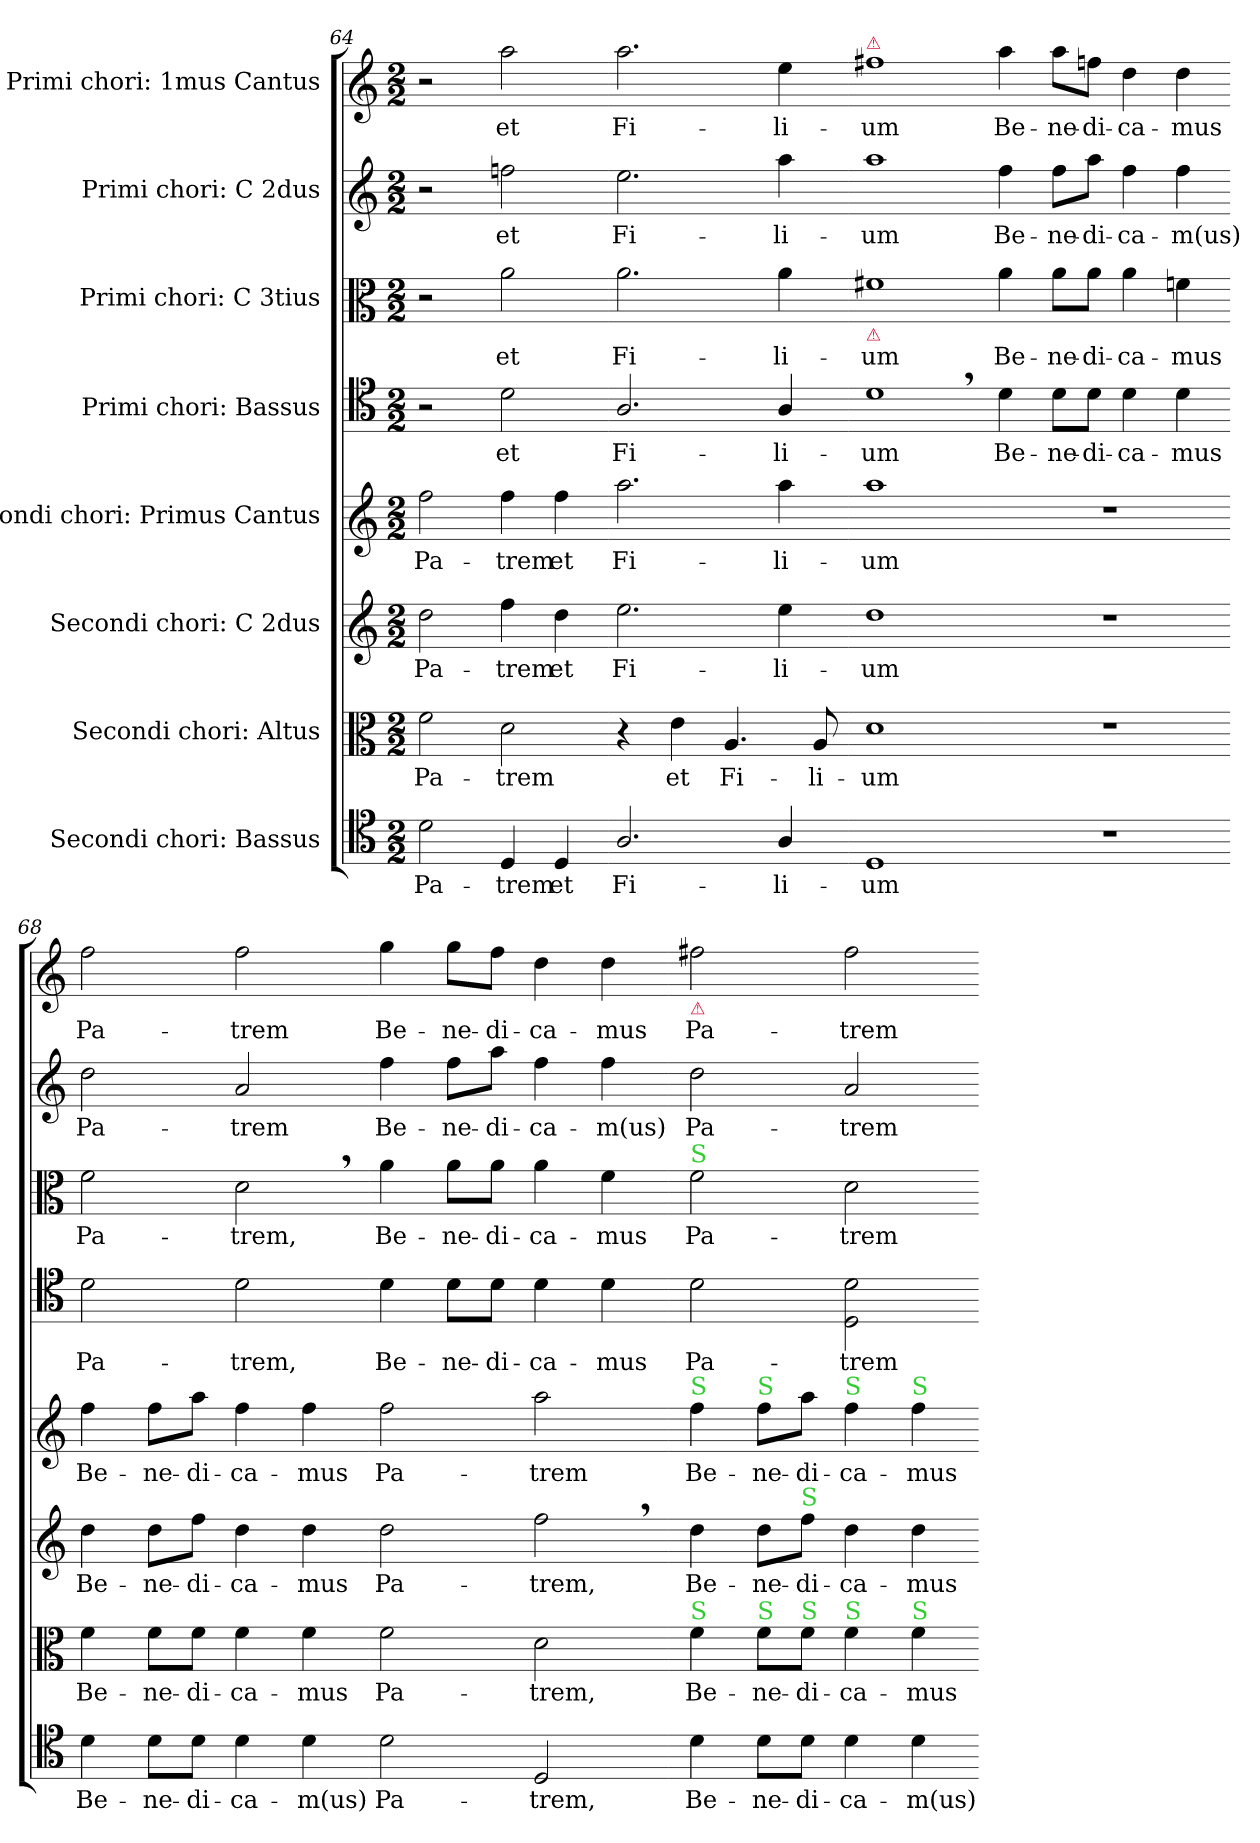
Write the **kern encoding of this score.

**kern	**text	**kern	**text	**kern	**text	**kern	**text	**kern	**text	**kern	**text	**kern	**text	**kern	**text
*part8	*part8	*part7	*part7	*part6	*part6	*part5	*part5	*part4	*part4	*part3	*part3	*part2	*part2	*part1	*part1
*staff8	*staff8	*staff7	*staff7	*staff6	*staff6	*staff5	*staff5	*staff4	*staff4	*staff3	*staff3	*staff2	*staff2	*staff1	*staff1
*I"Secondi chori: Bassus	*	*I"Secondi chori: Altus	*	*I"Secondi chori: C 2dus	*	*I"Secondi chori: Primus Cantus	*	*I"Primi chori: Bassus	*	*I"Primi chori: C 3tius	*	*I"Primi chori: C 2dus	*	*I"Primi chori: 1mus Cantus	*
*clefC4	*	*clefC3	*	*clefG2	*	*clefG2	*	*clefC4	*	*clefC3	*	*clefG2	*	*clefG2	*
*k[]	*	*k[]	*	*k[]	*	*k[]	*	*k[]	*	*k[]	*	*k[]	*	*k[]	*
*M2/2	*	*M2/2	*	*M2/2	*	*M2/2	*	*M2/2	*	*M2/2	*	*M2/2	*	*M2/2	*
=64	=64	=64	=64	=64	=64	=64	=64	=64	=64	=64	=64	=64	=64	=64	=64
!	!	!	!LO:LY:i	!	!LO:LY:i	!	!LO:LY:i	!	!	!	!	!	!	!	!
2d\	Pa-	2f\	Pa-	2dd\	Pa-	2ff\	Pa-	2r	.	2r	.	2r	.	2r	.
!	!	!	!LO:LY:i	!	!LO:LY:i	!	!LO:LY:i	!	!	!	!	!	!	!	!
4D/	-trem	2d\	-trem	4ff\	-trem	4ff\	-trem	2d\	et	2a\	et	2ffn\	et	2aa\	et
4D/	et	.	.	4dd\	et	4ff\	et	.	.	.	.	.	.	.	.
=65-	=65-	=65-	=65-	=65-	=65-	=65-	=65-	=65-	=65-	=65-	=65-	=65-	=65-	=65-	=65-
2.A/	Fi-	4r	.	2.ee\	Fi-	2.aa\	Fi-	2.A/	Fi-	2.a\	Fi-	2.ee\	Fi-	2.aa\	Fi-
.	.	4e\	et	.	.	.	.	.	.	.	.	.	.	.	.
.	.	4.A/	Fi-	.	.	.	.	.	.	.	.	.	.	.	.
4A/	-li-	.	.	4ee\	-li-	4aa\	-li-	4A/	-li-	4a\	-li-	4aa\	-li-	4ee\	-li-
.	.	8A/	-li-	.	.	.	.	.	.	.	.	.	.	.	.
=66-	=66-	=66-	=66-	=66-	=66-	=66-	=66-	=66-	=66-	=66-	=66-	=66-	=66-	=66-	=66-
!	!	!	!	!	!	!	!	!	!	!	!	!	!	!LO:TX:a:color=crimson:t=⚠	!
!	!	!	!	!	!	!	!	!	!	!LO:TX:b:color=crimson:t=⚠	!	!	!	!	!
1D	-um	1d	-um	1dd	-um	1aa	-um	1d,<	-um	1f#X	-um	1aa	-um	1ff#X	-um
=67-	=67-	=67-	=67-	=67-	=67-	=67-	=67-	=67-	=67-	=67-	=67-	=67-	=67-	=67-	=67-
1r	.	1r	.	1r	.	1r	.	4d\	Be-	4a\	Be-	4ff\	Be-	4aa\	Be-
.	.	.	.	.	.	.	.	8d\L	-ne-	8a\L	-ne-	8ff\L	-ne-	8aa\L	-ne-
.	.	.	.	.	.	.	.	8d\J	-di-	8a\J	-di-	8aa\J	-di-	8ffn\J	-di-
.	.	.	.	.	.	.	.	4d\	-ca-	4a\	-ca-	4ff\	-ca-	4dd\	-ca-
.	.	.	.	.	.	.	.	4d\	-mus	4fn\	-mus	4ff\	-m(us)	4dd\	-mus
=68-	=68-	=68-	=68-	=68-	=68-	=68-	=68-	=68-	=68-	=68-	=68-	=68-	=68-	=68-	=68-
4d\	Be-	4f\	Be-	4dd\	Be-	4ff\	Be-	2d\	Pa-	2f\	Pa-	2dd\	Pa-	2ff\	Pa-
8d\L	-ne-	8f\L	-ne-	8dd\L	-ne-	8ff\L	-ne-	.	.	.	.	.	.	.	.
8d\J	-di-	8f\J	-di-	8ff\J	-di-	8aa\J	-di-	.	.	.	.	.	.	.	.
4d\	-ca-	4f\	-ca-	4dd\	-ca-	4ff\	-ca-	2d\	-trem,	2d,<\	-trem,	2a/	-trem	2ff\	-trem
4d\	-m(us)	4f\	-mus	4dd\	-mus	4ff\	-mus	.	.	.	.	.	.	.	.
=69-	=69-	=69-	=69-	=69-	=69-	=69-	=69-	=69-	=69-	=69-	=69-	=69-	=69-	=69-	=69-
!	!	!	!	!	!	!	!	!	!	!	!LO:LY:i	!	!LO:LY:i	!	!LO:LY:i
2d\	Pa-	2f\	Pa-	2dd\	Pa-	2ff\	Pa-	4d\	Be-	4a\	Be-	4ff\	Be-	4gg\	Be-
!	!	!	!	!	!	!	!	!	!	!	!LO:LY:i	!	!LO:LY:i	!	!LO:LY:i
.	.	.	.	.	.	.	.	8d\L	-ne-	8a\L	-ne-	8ff\L	-ne-	8gg\L	-ne-
!	!	!	!	!	!	!	!	!	!	!	!LO:LY:i	!	!LO:LY:i	!	!LO:LY:i
.	.	.	.	.	.	.	.	8d\J	-di-	8a\J	-di-	8aa\J	-di-	8ff\J	-di-
!	!	!	!	!	!	!	!	!	!	!	!LO:LY:i	!	!LO:LY:i	!	!LO:LY:i
2D/	-trem,	2d\	-trem,	2ff,<\	-trem,	2aa\	-trem	4d\	-ca-	4a\	-ca-	4ff\	-ca-	4dd\	-ca-
!	!	!	!	!	!	!	!	!	!	!	!LO:LY:i	!	!LO:LY:i	!	!LO:LY:i
.	.	.	.	.	.	.	.	4d\	-mus	4f\	-mus	4ff\	-m(us)	4dd\	-mus
=70-	=70-	=70-	=70-	=70-	=70-	=70-	=70-	=70-	=70-	=70-	=70-	=70-	=70-	=70-	=70-
!	!	!	!	!	!	!	!	!	!	!	!	!	!	!LO:TX:b:color=crimson:t=⚠	!
!	!	!	!	!	!	!	!	!	!	!LO:TX:a:color=limegreen:t=S	!	!	!	!	!
!	!	!	!	!	!	!LO:TX:a:color=limegreen:t=S	!	!	!	!	!	!	!	!	!
!	!	!LO:TX:a:color=limegreen:t=S	!	!	!	!	!	!	!	!	!	!	!	!	!
!	!LO:LY:i	!	!	!	!LO:LY:i	!	!LO:LY:i	!	!	!	!LO:LY:i	!	!LO:LY:i	!	!LO:LY:i
4d\	Be-	4f\	Be-	4dd\	Be-	4ff\	Be-	2d\	Pa-	2f\	Pa-	2dd\	Pa-	2ff#X\	Pa-
!	!	!	!	!	!	!LO:TX:a:color=limegreen:t=S	!	!	!	!	!	!	!	!	!
!	!	!LO:TX:a:color=limegreen:t=S	!	!	!	!	!	!	!	!	!	!	!	!	!
!	!LO:LY:i	!	!	!	!LO:LY:i	!	!LO:LY:i	!	!	!	!	!	!	!	!
8d\L	-ne-	8f\L	-ne-	8dd\L	-ne-	8ff\L	-ne-	.	.	.	.	.	.	.	.
!	!	!	!	!LO:TX:a:color=limegreen:t=S	!	!	!	!	!	!	!	!	!	!	!
!	!	!LO:TX:a:color=limegreen:t=S	!	!	!	!	!	!	!	!	!	!	!	!	!
!	!LO:LY:i	!	!	!	!LO:LY:i	!	!LO:LY:i	!	!	!	!	!	!	!	!
8d\J	-di-	8f\J	-di-	8ff\J	-di-	8aa\J	-di-	.	.	.	.	.	.	.	.
!	!	!	!	!	!	!LO:TX:a:color=limegreen:t=S	!	!	!	!	!	!	!	!	!
!	!	!LO:TX:a:color=limegreen:t=S	!	!	!	!	!	!	!	!	!	!	!	!	!
!	!LO:LY:i	!	!	!	!LO:LY:i	!	!LO:LY:i	!	!	!	!LO:LY:i	!	!LO:LY:i	!	!LO:LY:i
4d\	-ca-	4f\	-ca-	4dd\	-ca-	4ff\	-ca-	2D\ 2d\	-trem	2d\	-trem	2a/	-trem	2ff#\	-trem
!	!	!	!	!	!	!LO:TX:a:color=limegreen:t=S	!	!	!	!	!	!	!	!	!
!	!	!LO:TX:a:color=limegreen:t=S	!	!	!	!	!	!	!	!	!	!	!	!	!
!	!LO:LY:i	!	!	!	!LO:LY:i	!	!LO:LY:i	!	!	!	!	!	!	!	!
4d\	-m(us)	4f\	-mus	4dd\	-mus	4ff\	-mus	.	.	.	.	.	.	.	.
=-	=-	=-	=-	=-	=-	=-	=-	=-	=-	=-	=-	=-	=-	=-	=-
*-	*-	*-	*-	*-	*-	*-	*-	*-	*-	*-	*-	*-	*-	*-	*-
